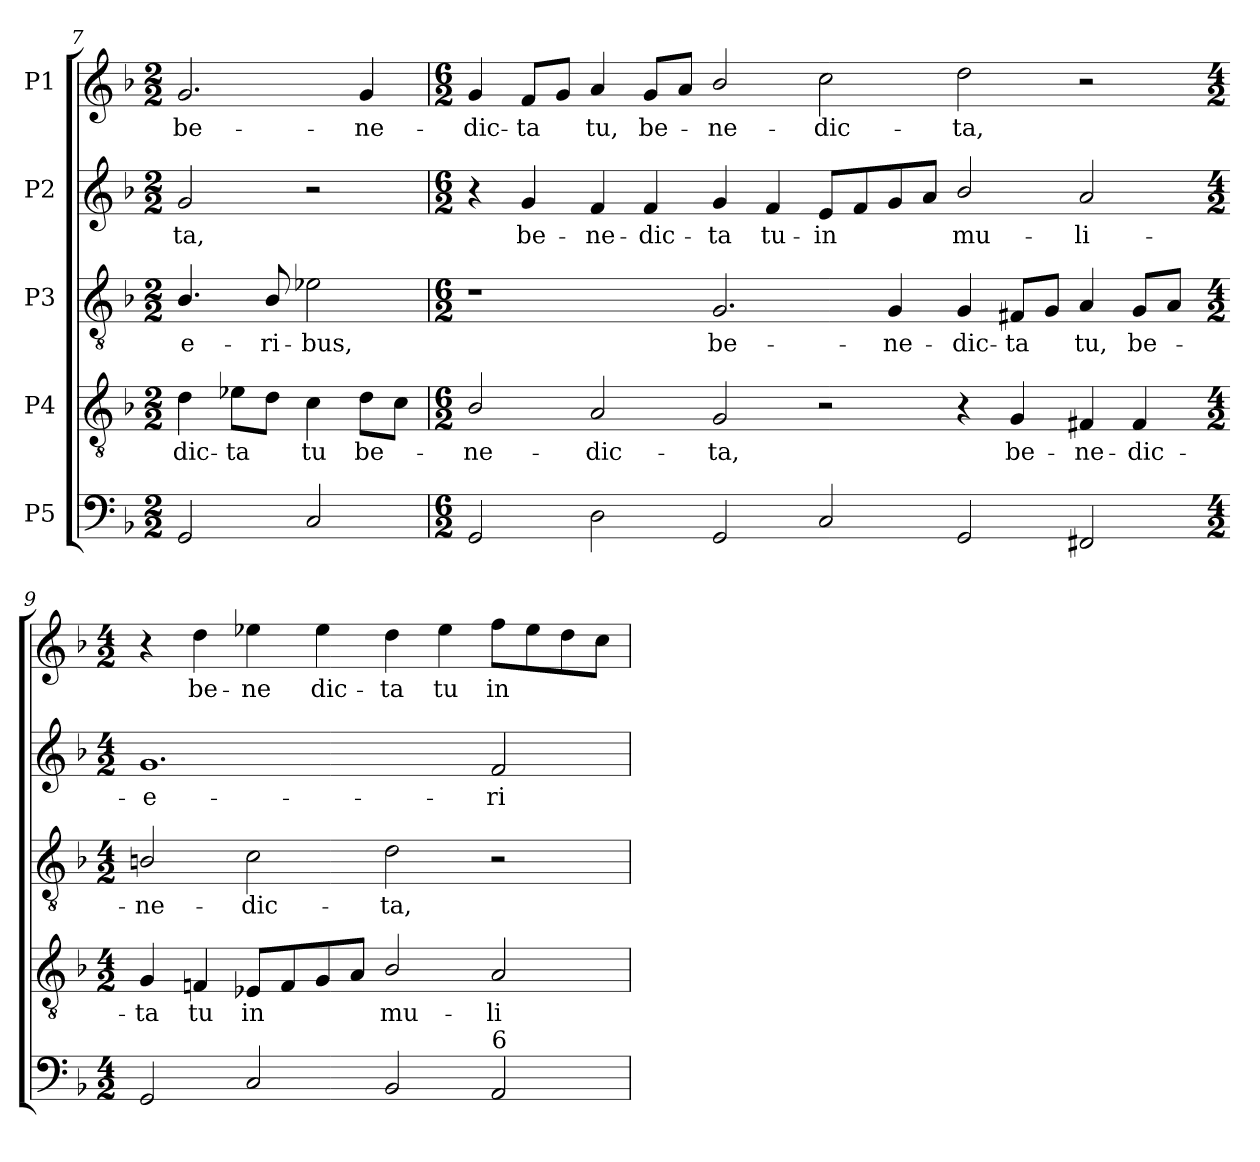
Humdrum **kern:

**kern	**kern	**text	**kern	**text	**kern	**text	**kern	**text
*part5	*part4	*part4	*part3	*part3	*part2	*part2	*part1	*part1
*staff5	*staff4	*staff4	*staff3	*staff3	*staff2	*staff2	*staff1	*staff1
*I"P5	*I"P4	*	*I"P3	*	*I"P2	*	*I"P1	*
!!LO:LB:g=z
*clefF4	*clefGv2	*	*clefGv2	*	*clefG2	*	*clefG2	*
*	*ITrd7c12	*	*ITrd7c12	*	*	*	*	*
*k[b-]	*k[b-]	*	*k[b-]	*	*k[b-]	*	*k[b-]	*
*F:	*F:	*	*F:	*	*F:	*	*F:	*
*M2/2	*M2/2	*	*M2/2	*	*M2/2	*	*M2/2	*
=7	=7	=7	=7	=7	=7	=7	=7	=7
!	!	!LO:LY:b:color=#000000	!	!	!	!	!	!
!	!	!	!	!LO:LY:b:color=#000000	!	!	!	!
!	!	!	!	!	!	!LO:LY:b:color=#000000	!	!
!	!	!	!	!	!	!	!	!LO:LY:b:color=#000000
2GGi/	4Di\	-dic-	4.BB-i/	-e-	2gi/	-ta,	2.gi/	be-
!	!	!LO:LY:b:color=#000000	!	!	!	!	!	!
.	8E-Xi\L	-ta	.	.	.	.	.	.
!	!	!	!	!LO:LY:b:color=#000000	!	!	!	!
.	8Di\J	.	8BB-i/	-ri-	.	.	.	.
!	!	!LO:LY:b:color=#000000	!	!	!	!	!	!
!	!	!	!	!LO:LY:b:color=#000000	!	!	!	!
2Ci/	4Ci\	tu	2E-Xi\	-bus,	2r	.	.	.
!	!	!LO:LY:b:color=#000000	!	!	!	!	!	!
!	!	!	!	!	!	!	!	!LO:LY:b:color=#000000
.	8Di\L	be-	.	.	.	.	4gi/	-ne-
.	8Ci\J	.	.	.	.	.	.	.
=8	=8	=8	=8	=8	=8	=8	=8	=8
*M6/2	*M6/2	*	*M6/2	*	*M6/2	*	*M6/2	*
!	!	!LO:LY:b:color=#000000	!	!	!	!	!	!
!	!	!	!	!	!	!	!	!LO:LY:b:color=#000000
2GGi/	2BB-i/	-ne-	1r	.	4r	.	4gi/	-dic-
!	!	!	!	!	!	!LO:LY:b:color=#000000	!	!
!	!	!	!	!	!	!	!	!LO:LY:b:color=#000000
.	.	.	.	.	4gi/	be-	8fi/L	-ta
.	.	.	.	.	.	.	8gi/J	.
!	!	!LO:LY:b:color=#000000	!	!	!	!	!	!
!	!	!	!	!	!	!LO:LY:b:color=#000000	!	!
!	!	!	!	!	!	!	!	!LO:LY:b:color=#000000
2Di\	2AAi/	-dic-	.	.	4fi/	-ne-	4ai/	tu,
!	!	!	!	!	!	!LO:LY:b:color=#000000	!	!
!	!	!	!	!	!	!	!	!LO:LY:b:color=#000000
.	.	.	.	.	4fi/	-dic-	8gi/L	be-
.	.	.	.	.	.	.	8ai/J	.
!	!	!LO:LY:b:color=#000000	!	!	!	!	!	!
!	!	!	!	!LO:LY:b:color=#000000	!	!	!	!
!	!	!	!	!	!	!LO:LY:b:color=#000000	!	!
!	!	!	!	!	!	!	!	!LO:LY:b:color=#000000
2GGi/	2GGi/	-ta,	2.GGi/	be-	4gi/	-ta	2b-i/	-ne-
!	!	!	!	!	!	!LO:LY:b:color=#000000	!	!
.	.	.	.	.	4fi/	tu-	.	.
!	!	!	!	!	!	!LO:LY:b:color=#000000	!	!
!	!	!	!	!	!	!	!	!LO:LY:b:color=#000000
2Ci/	2r	.	.	.	8ei/L	-in	2cci\	-dic-
.	.	.	.	.	8fi/	.	.	.
!	!	!	!	!LO:LY:b:color=#000000	!	!	!	!
.	.	.	4GGi/	-ne-	8gi/	.	.	.
.	.	.	.	.	8ai/J	.	.	.
!	!	!	!	!LO:LY:b:color=#000000	!	!	!	!
!	!	!	!	!	!	!LO:LY:b:color=#000000	!	!
!	!	!	!	!	!	!	!	!LO:LY:b:color=#000000
2GGi/	4r	.	4GGi/	-dic-	2b-i/	mu-	2ddi\	-ta,
!	!	!LO:LY:b:color=#000000	!	!	!	!	!	!
!	!	!	!	!LO:LY:b:color=#000000	!	!	!	!
.	4GGi/	be-	8FF#Xi/L	-ta	.	.	.	.
.	.	.	8GGi/J	.	.	.	.	.
!	!	!LO:LY:b:color=#000000	!	!	!	!	!	!
!	!	!	!	!LO:LY:b:color=#000000	!	!	!	!
!	!	!	!	!	!	!LO:LY:b:color=#000000	!	!
2FF#Xi/	4FF#Xi/	-ne-	4AAi/	tu,	2ai/	-li-	2r	.
!	!	!LO:LY:b:color=#000000	!	!	!	!	!	!
!	!	!	!	!LO:LY:b:color=#000000	!	!	!	!
.	4FF#i/	-dic-	8GGi/L	be-	.	.	.	.
.	.	.	8AAi/J	.	.	.	.	.
=9-	=9-	=9-	=9-	=9-	=9-	=9-	=9-	=9-
*M4/2	*M4/2	*	*M4/2	*	*M4/2	*	*M4/2	*
!	!	!LO:LY:b:color=#000000	!	!	!	!	!	!
!	!	!	!	!LO:LY:b:color=#000000	!	!	!	!
!	!	!	!	!	!	!LO:LY:b:color=#000000	!	!
2GGi/	4GGi/	-ta	2BBni/	-ne-	1.gi	-e-	4r	.
!	!	!LO:LY:b:color=#000000	!	!	!	!	!	!
!	!	!	!	!	!	!	!	!LO:LY:b:color=#000000
.	4FFi/	tu	.	.	.	.	4ddi\	be-
!	!	!LO:LY:b:color=#000000	!	!	!	!	!	!
!	!	!	!	!LO:LY:b:color=#000000	!	!	!	!
!	!	!	!	!	!	!	!	!LO:LY:b:color=#000000
2Ci/	8EE-Xi/L	in	2Ci\	-dic-	.	.	4ee-Xi\	-ne
.	8FFi/	.	.	.	.	.	.	.
!	!	!	!	!	!	!	!	!LO:LY:b:color=#000000
.	8GGi/	.	.	.	.	.	4ee-i\	dic-
.	8AAi/J	.	.	.	.	.	.	.
!	!	!LO:LY:b:color=#000000	!	!	!	!	!	!
!	!	!	!	!LO:LY:b:color=#000000	!	!	!	!
!	!	!	!	!	!	!	!	!LO:LY:b:color=#000000
2BB-i/	2BB-i/	mu-	2Di\	-ta,	.	.	4ddi\	-ta
!	!	!	!	!	!	!	!	!LO:LY:b:color=#000000
.	.	.	.	.	.	.	4ee-i\	tu
!	!	!LO:LY:b:color=#000000	!	!	!	!	!	!
!	!	!	!	!	!	!LO:LY:b:color=#000000	!	!
!LO:TX:a:t=6	!	!	!	!	!	!	!	!
!	!	!	!	!	!	!	!	!LO:LY:b:color=#000000
2AAi/	2AAi/	-li-	2r	.	2fi/	-ri-	8ffi\L	in
.	.	.	.	.	.	.	8ee-i\	.
.	.	.	.	.	.	.	8ddi\	.
.	.	.	.	.	.	.	8cci\J	.
=	=	=	=	=	=	=	=	=
*-	*-	*-	*-	*-	*-	*-	*-	*-
